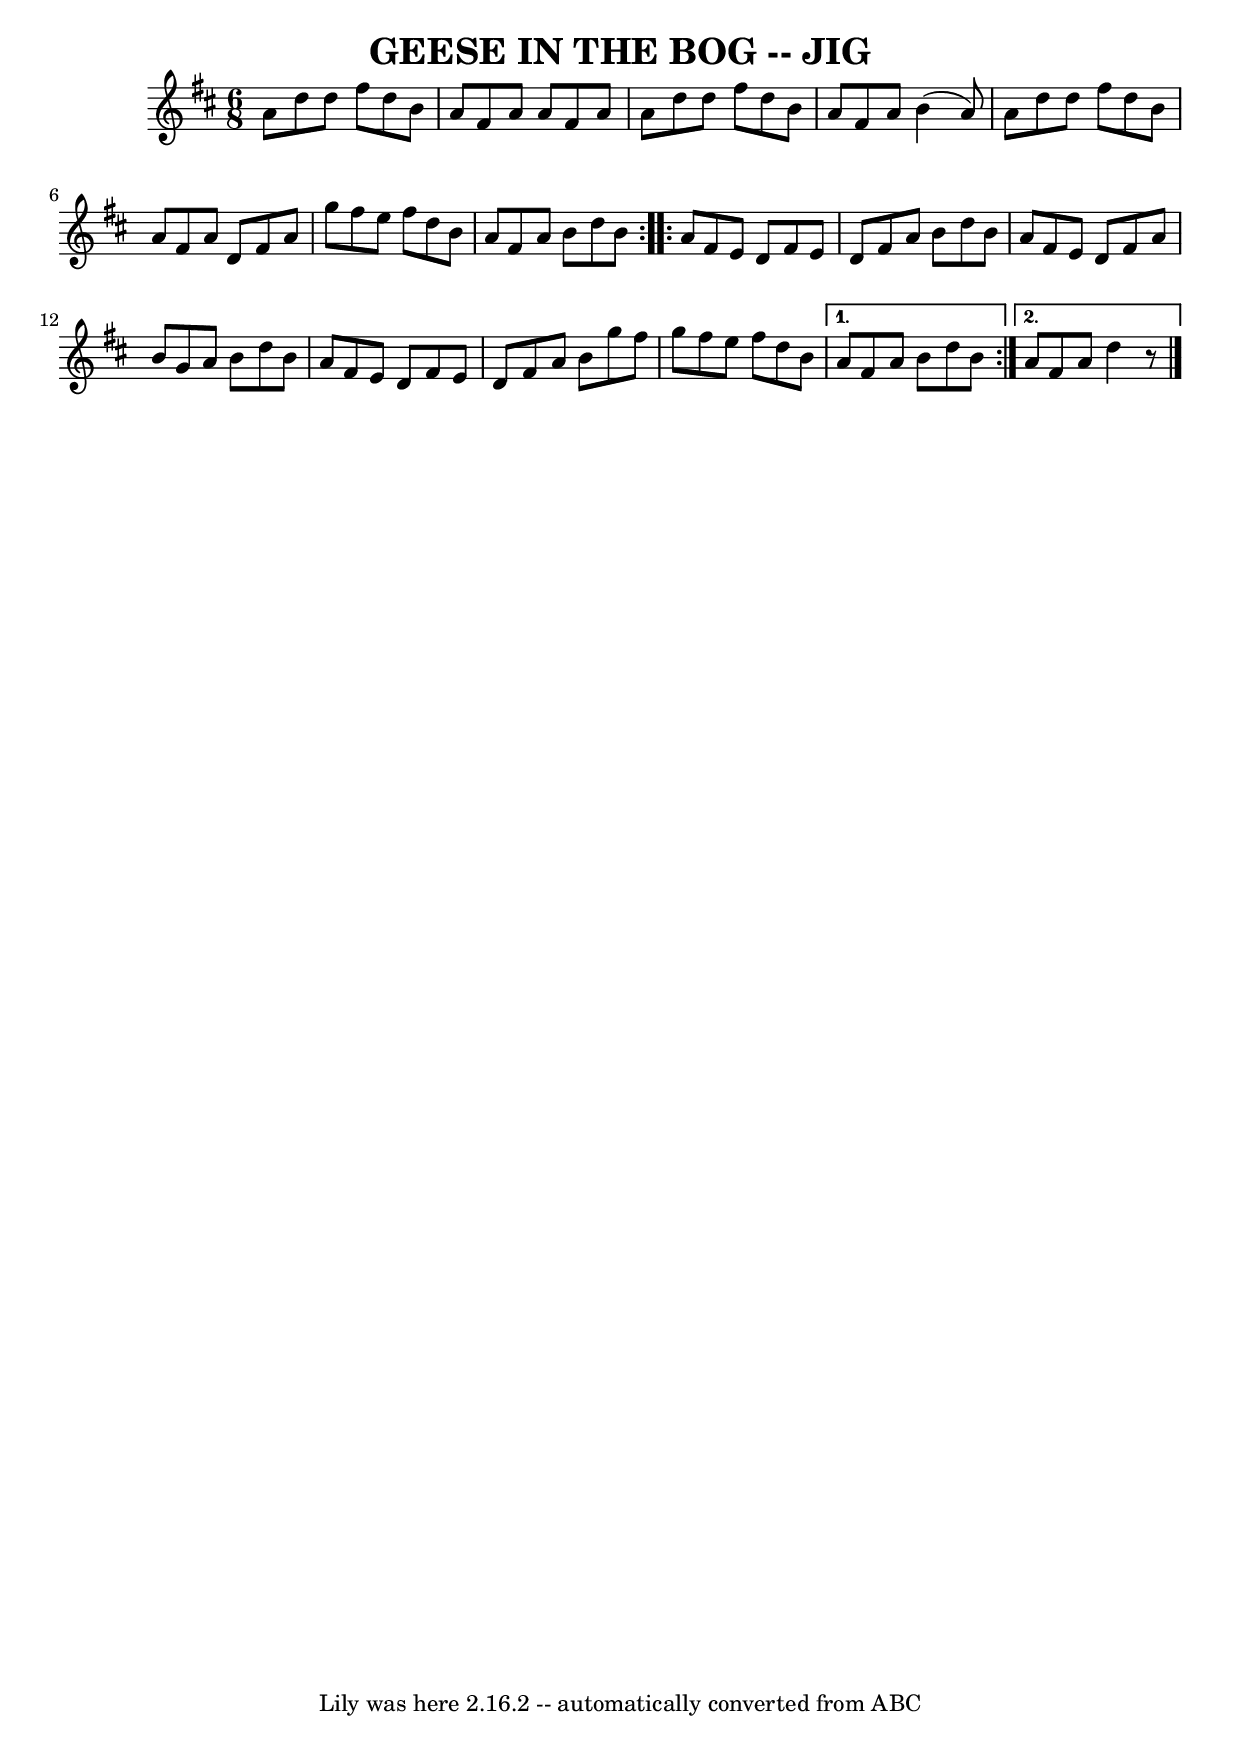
\version "2.16.2"
\include "Mammoth.ily"
\header {
  %% book = "Ryan's Mammoth Collection of Fiddle Tunes"
  crossRefNumber = "1"
  footnotes = ""
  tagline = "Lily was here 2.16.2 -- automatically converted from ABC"
  title = "GEESE IN THE BOG -- JIG"

}
voicedefault =  {



  \repeat volta 2 {

    \time 6/8 
    \key d \major a'8 d''8 d''8 fis''8 d''8 b'8    
    |
    a'8 fis'8 a'8 a'8 fis'8 a'8    |
    a'8 d''8 
    d''8 fis''8 d''8 b'8    |
    a'8 fis'8 a'8 b'4 (
    a'8)       |
    a'8 d''8 d''8 fis''8 d''8 b'8    
    |
    a'8 fis'8 a'8 d'8 fis'8 a'8    |
    g''8    
    fis''8 e''8 fis''8 d''8 b'8    |
    a'8 fis'8 a'8    
    b'8 d''8 b'8    
  }     
  \repeat volta 2 {
    a'8 fis'8 e'8 d'8    
    fis'8 e'8    |
    d'8 fis'8 a'8 b'8 d''8 b'8    
    |
    a'8 fis'8 e'8 d'8 fis'8 a'8    |
    b'8 g'8  
    a'8 b'8 d''8 b'8        |
    a'8 fis'8 e'8 d'8    
    fis'8 e'8    |
    d'8 fis'8 a'8 b'8 g''8 fis''8    
    |
    g''8 fis''8 e''8 fis''8 d''8 b'8    
  } \alternative{{  
    a'8 fis'8 a'8 b'8 d''8 b'8    
  } { a'8 fis'8 a'8 d''4 
      r8   \bar "|."   
    }
	       }

}

\score{
  <<

    \context Staff="default"
    {
      \voicedefault 
      
    }

  >>
  \layout {
    
  }
  \midi {
  }

}
